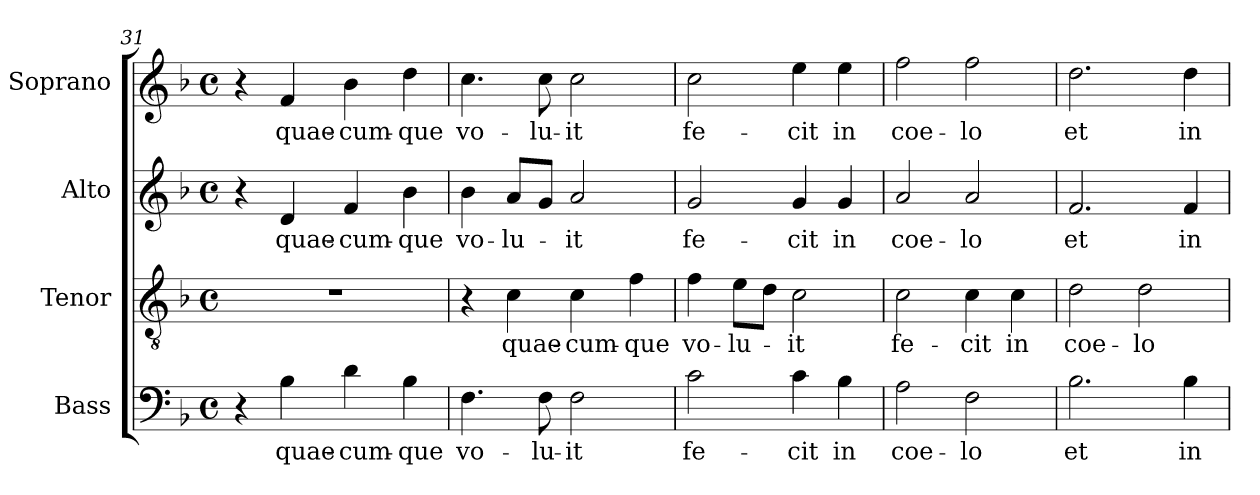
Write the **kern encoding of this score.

**kern	**text	**kern	**text	**kern	**text	**kern	**text
*part4	*part4	*part3	*part3	*part2	*part2	*part1	*part1
*staff4	*staff4	*staff3	*staff3	*staff2	*staff2	*staff1	*staff1
*I"Bass	*	*I"Tenor	*	*I"Alto	*	*I"Soprano	*
*I'B.	*	*I'T.	*	*I'A.	*	*I'S.	*
*clefF4	*	*clefGv2	*	*clefG2	*	*clefG2	*
*	*	*ITrd7c12	*	*	*	*	*
*k[b-]	*	*k[b-]	*	*k[b-]	*	*k[b-]	*
*F:	*	*F:	*	*F:	*	*F:	*
*M4/4	*	*M4/4	*	*M4/4	*	*M4/4	*
*met(c)	*	*met(c)	*	*met(c)	*	*met(c)	*
=31	=31	=31	=31	=31	=31	=31	=31
4r	.	1r	.	4r	.	4r	.
!	!LO:LY:b:color=#000000	!	!	!	!	!	!
!	!	!	!	!	!LO:LY:b:color=#000000	!	!
!	!	!	!	!	!	!	!LO:LY:b:color=#000000
4B-i\	quae-	.	.	4di/	quae-	4fi/	quae-
!	!LO:LY:b:color=#000000	!	!	!	!	!	!
!	!	!	!	!	!LO:LY:b:color=#000000	!	!
!	!	!	!	!	!	!	!LO:LY:b:color=#000000
4di\	-cum-	.	.	4fi/	-cum-	4b-i\	-cum-
!	!LO:LY:b:color=#000000	!	!	!	!	!	!
!	!	!	!	!	!LO:LY:b:color=#000000	!	!
!	!	!	!	!	!	!	!LO:LY:b:color=#000000
4B-i\	-que	.	.	4b-i\	-que	4ddi\	-que
=32	=32	=32	=32	=32	=32	=32	=32
!	!LO:LY:b:color=#000000	!	!	!	!	!	!
!	!	!	!	!	!LO:LY:b:color=#000000	!	!
!	!	!	!	!	!	!	!LO:LY:b:color=#000000
4.Fi\	vo-	4r	.	4b-i\	vo-	4.cci\	vo-
!	!	!	!LO:LY:b:color=#000000	!	!	!	!
!	!	!	!	!	!LO:LY:b:color=#000000	!	!
.	.	4Ci\	quae-	8ai/L	-lu-	.	.
!	!LO:LY:b:color=#000000	!	!	!	!	!	!
!	!	!	!	!	!	!	!LO:LY:b:color=#000000
8Fi\	-lu-	.	.	8gi/J	.	8cci\	-lu-
!	!LO:LY:b:color=#000000	!	!	!	!	!	!
!	!	!	!LO:LY:b:color=#000000	!	!	!	!
!	!	!	!	!	!LO:LY:b:color=#000000	!	!
!	!	!	!	!	!	!	!LO:LY:b:color=#000000
2Fi\	-it	4Ci\	-cum-	2ai/	-it	2cci\	-it
!	!	!	!LO:LY:b:color=#000000	!	!	!	!
.	.	4Fi\	-que	.	.	.	.
!!LO:LB:g=z
=33	=33	=33	=33	=33	=33	=33	=33
!	!LO:LY:b:color=#000000	!	!	!	!	!	!
!	!	!	!LO:LY:b:color=#000000	!	!	!	!
!	!	!	!	!	!LO:LY:b:color=#000000	!	!
!	!	!	!	!	!	!	!LO:LY:b:color=#000000
2ci\	fe-	4Fi\	vo-	2gi/	fe-	2cci\	fe-
!	!	!	!LO:LY:b:color=#000000	!	!	!	!
.	.	8Ei\L	-lu-	.	.	.	.
.	.	8Di\J	.	.	.	.	.
!	!LO:LY:b:color=#000000	!	!	!	!	!	!
!	!	!	!LO:LY:b:color=#000000	!	!	!	!
!	!	!	!	!	!LO:LY:b:color=#000000	!	!
!	!	!	!	!	!	!	!LO:LY:b:color=#000000
4ci\	-cit	2Ci\	-it	4gi/	-cit	4eei\	-cit
!	!LO:LY:b:color=#000000	!	!	!	!	!	!
!	!	!	!	!	!LO:LY:b:color=#000000	!	!
!	!	!	!	!	!	!	!LO:LY:b:color=#000000
4B-i\	in	.	.	4gi/	in	4eei\	in
=34	=34	=34	=34	=34	=34	=34	=34
!	!LO:LY:b:color=#000000	!	!	!	!	!	!
!	!	!	!LO:LY:b:color=#000000	!	!	!	!
!	!	!	!	!	!LO:LY:b:color=#000000	!	!
!	!	!	!	!	!	!	!LO:LY:b:color=#000000
2Ai\	coe-	2Ci\	fe-	2ai/	coe-	2ffi\	coe-
!	!LO:LY:b:color=#000000	!	!	!	!	!	!
!	!	!	!LO:LY:b:color=#000000	!	!	!	!
!	!	!	!	!	!LO:LY:b:color=#000000	!	!
!	!	!	!	!	!	!	!LO:LY:b:color=#000000
2Fi\	-lo	4Ci\	-cit	2ai/	-lo	2ffi\	-lo
!	!	!	!LO:LY:b:color=#000000	!	!	!	!
.	.	4Ci\	in	.	.	.	.
=35	=35	=35	=35	=35	=35	=35	=35
!	!LO:LY:b:color=#000000	!	!	!	!	!	!
!	!	!	!LO:LY:b:color=#000000	!	!	!	!
!	!	!	!	!	!LO:LY:b:color=#000000	!	!
!	!	!	!	!	!	!	!LO:LY:b:color=#000000
2.B-i\	et	2Di\	coe-	2.fi/	et	2.ddi\	et
!	!	!	!LO:LY:b:color=#000000	!	!	!	!
.	.	2Di\	-lo	.	.	.	.
!	!LO:LY:b:color=#000000	!	!	!	!	!	!
!	!	!	!	!	!LO:LY:b:color=#000000	!	!
!	!	!	!	!	!	!	!LO:LY:b:color=#000000
4B-i\	in	.	.	4fi/	in	4ddi\	in
=	=	=	=	=	=	=	=
*-	*-	*-	*-	*-	*-	*-	*-
